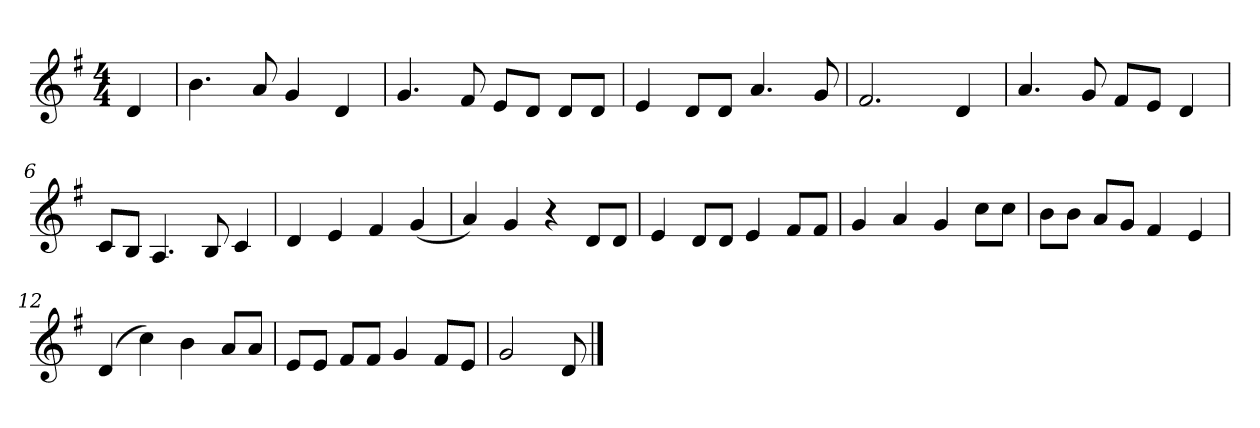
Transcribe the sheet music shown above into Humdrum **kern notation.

**kern
*part1
*staff1
*k[f#]
*M4/4
*MM120
=
4d
=1
4.b
8a
4g
4d
=2
4.g
8f#
8eL
8dJ
8dL
8dJ
=3
4e
8dL
8dJ
4.a
8g
=4
2.f#
4d
=5
4.a
8g
8f#L
8eJ
4d
=6
8cL
8BJ
4.A
8B
4c
=7
4d
4e
4f#
(4g
=8
4a)
4g
4r
8dL
8dJ
=9
4e
8dL
8dJ
4e
8f#L
8f#J
=10
4g
4a
4g
8ccL
8ccJ
=11
8bL
8bJ
8aL
8gJ
4f#
4e
=12
(4d
4cc)
4b
8aL
8aJ
=13
8eL
8eJ
8f#L
8f#J
4g
8f#L
8eJ
=14
2g
8d
==
*-
